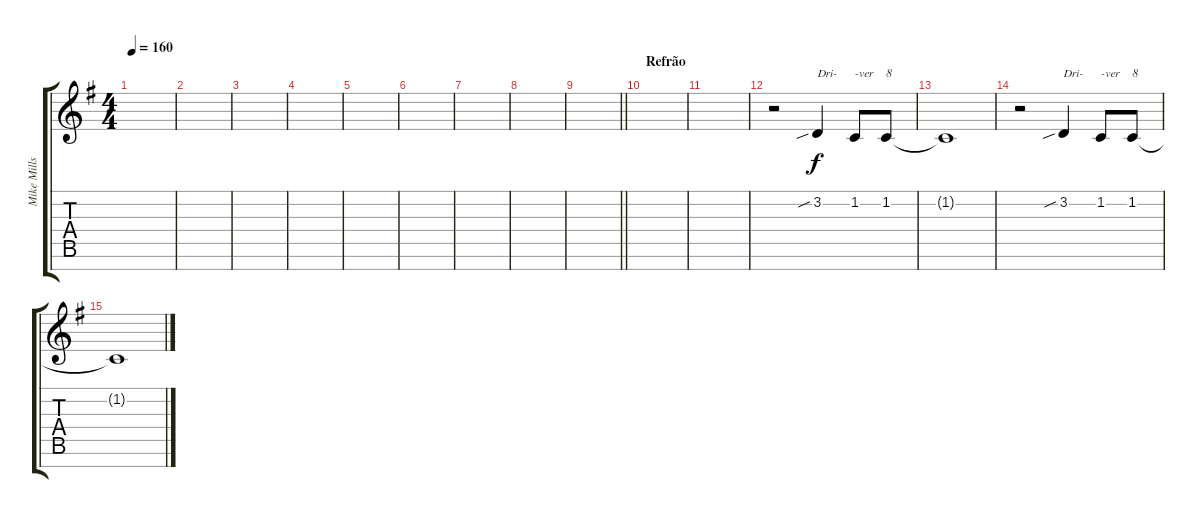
\track ("Mike Mills (Backvocal)" "Mike Mills") {instrument tuba}
\staff {score tabs}
\tuning (E4 B3 G3 D3 A2 E2 B1) {hide}
\ts (4 4)
\tempo 160
\clef g2
\ks g
|
|
|
|
|
|
|
|
\barLineRight lightlight
|
\section ("" "Refrão")
|
|
r.2 3.2{sib}.4{txt "Dri-"} 1.2.8{txt "-ver"} 1.2.8{txt "8"} |
1.2{t}.1 |
r.2 3.2{sib}.4{txt "Dri-"} 1.2.8{txt "-ver"} 1.2.8{txt "8"} |
1.2{t}.1
